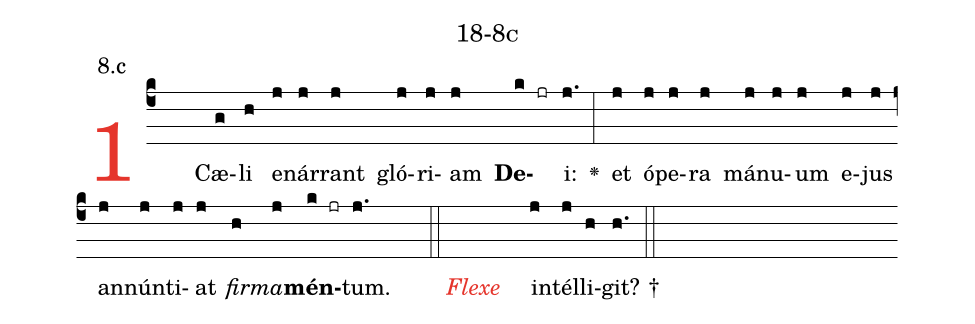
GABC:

name: 18-8c;
annotation: 8.c;
%%
(c4)<c>1</c>(  ) Cæ(g)li(h) e(j)nár(j)rant(j) gló(j)ri(j)am(j) <b>De</b>(k jr)i:(j.) <v>\greheightstar</v>(:) et(j) ó(j)pe(j)ra(j) má(j)nu(j)um(j) e(j)jus(j) an(j)nún(j)ti(j)at(j) <i>fir</i>(h)<i>ma</i>(j)<b>mén</b>(k jr)tum.(j.) (  ::)
<i><c>Flexe</c></i>(   )  in(j)tél(j)li(h)git? †(h.::)

%E(j) u(j) o(h) u(j) a(k) e.(j.) (::)
